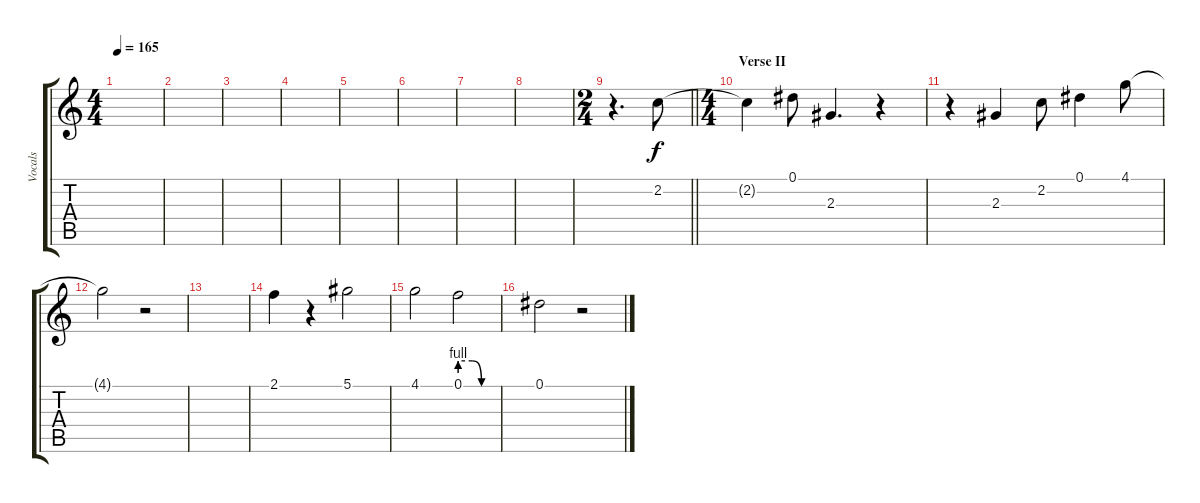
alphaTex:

\track ("Vocals" "Vocals") {instrument electricguitarclean}
\staff {score tabs}
\tuning (Eb4 Bb3 Gb3 Db3 Ab2 Eb2) {hide}
\ts (4 4)
\tempo 165
\clef g2
\ks c
|
|
|
|
|
|
|
|
\ts (2 4)
\barLineRight lightlight
r.4{d} 2.2.8 |
\ts (4 4)
\section ("" "Verse II")
2.2{t}.4 0.1.8 2.3.4{d} r.4 |
r.4 2.3.4 2.2.8 0.1.4 4.1.8 |
4.1{t}.2 r.2 |
|
2.1.4 r.4 5.1.2 |
4.1.2 0.1{be (custom 0 4 20 4 35 0 60 0)}.2 |
0.1.2 r.2
